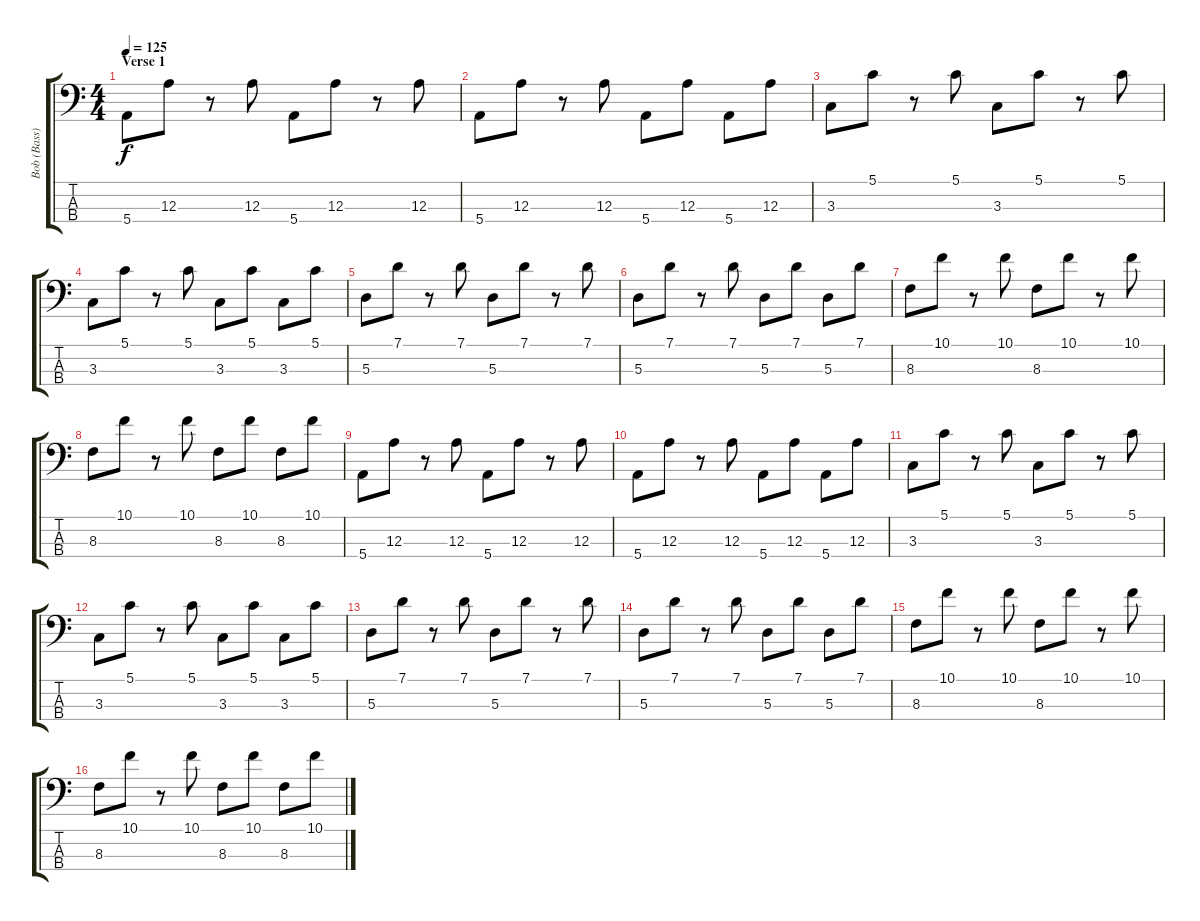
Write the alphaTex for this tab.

\track ("Bob (Bass)" "Bob (Bass)") {instrument electricbasspick}
\staff {score tabs}
\tuning (G2 D2 A1 E1) {hide}
\ts (4 4)
\section ("" "Verse 1")
\tempo 125
\clef f4
\ks c
5.4.8{dy f} 12.3.8 r.8 12.3.8 5.4.8 12.3.8 r.8 12.3.8 |
5.4.8 12.3.8 r.8 12.3.8 5.4.8 12.3.8 5.4.8 12.3.8 |
3.3.8 5.1.8 r.8 5.1.8 3.3.8 5.1.8 r.8 5.1.8 |
3.3.8 5.1.8 r.8 5.1.8 3.3.8 5.1.8 3.3.8 5.1.8 |
5.3.8 7.1.8 r.8 7.1.8 5.3.8 7.1.8 r.8 7.1.8 |
5.3.8 7.1.8 r.8 7.1.8 5.3.8 7.1.8 5.3.8 7.1.8 |
8.3.8 10.1.8 r.8 10.1.8 8.3.8 10.1.8 r.8 10.1.8 |
8.3.8 10.1.8 r.8 10.1.8 8.3.8 10.1.8 8.3.8 10.1.8 |
5.4.8 12.3.8 r.8 12.3.8 5.4.8 12.3.8 r.8 12.3.8 |
5.4.8 12.3.8 r.8 12.3.8 5.4.8 12.3.8 5.4.8 12.3.8 |
3.3.8 5.1.8 r.8 5.1.8 3.3.8 5.1.8 r.8 5.1.8 |
3.3.8 5.1.8 r.8 5.1.8 3.3.8 5.1.8 3.3.8 5.1.8 |
5.3.8 7.1.8 r.8 7.1.8 5.3.8 7.1.8 r.8 7.1.8 |
5.3.8 7.1.8 r.8 7.1.8 5.3.8 7.1.8 5.3.8 7.1.8 |
8.3.8 10.1.8 r.8 10.1.8 8.3.8 10.1.8 r.8 10.1.8 |
8.3.8 10.1.8 r.8 10.1.8 8.3.8 10.1.8 8.3.8 10.1.8
